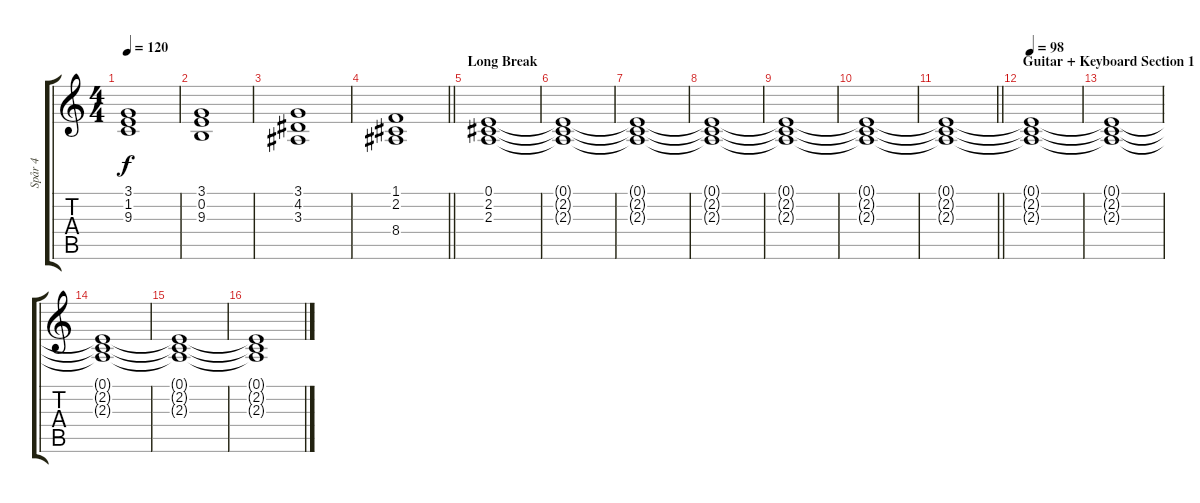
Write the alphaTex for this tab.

\track ("Spår 4" "Spår 4") {instrument stringensemble1}
\staff {score tabs}
\tuning (E4 B3 G3 D3 A2 E2) {hide}
\ts (4 4)
\tempo 120
\clef g2
\ks c
(3.1 1.2 9.3).1{dy f} |
(3.1 0.2 9.3).1 |
(3.1 4.2 3.3).1 |
\barLineRight lightlight
(1.1 2.2 8.4).1 |
\section ("" "Long Break")
(0.1 2.2 2.3).1 |
(0.1{t} 2.2{t} 2.3{t}).1 |
(0.1{t} 2.2{t} 2.3{t}).1 |
(0.1{t} 2.2{t} 2.3{t}).1 |
(0.1{t} 2.2{t} 2.3{t}).1 |
(0.1{t} 2.2{t} 2.3{t}).1 |
\barLineRight lightlight
(0.1{t} 2.2{t} 2.3{t}).1 |
\section ("" "Guitar + Keyboard Section 1")
\tempo 98
(0.1{t} 2.2{t} 2.3{t}).1 |
(0.1{t} 2.2{t} 2.3{t}).1 |
(0.1{t} 2.2{t} 2.3{t}).1 |
(0.1{t} 2.2{t} 2.3{t}).1 |
(0.1{t} 2.2{t} 2.3{t}).1
